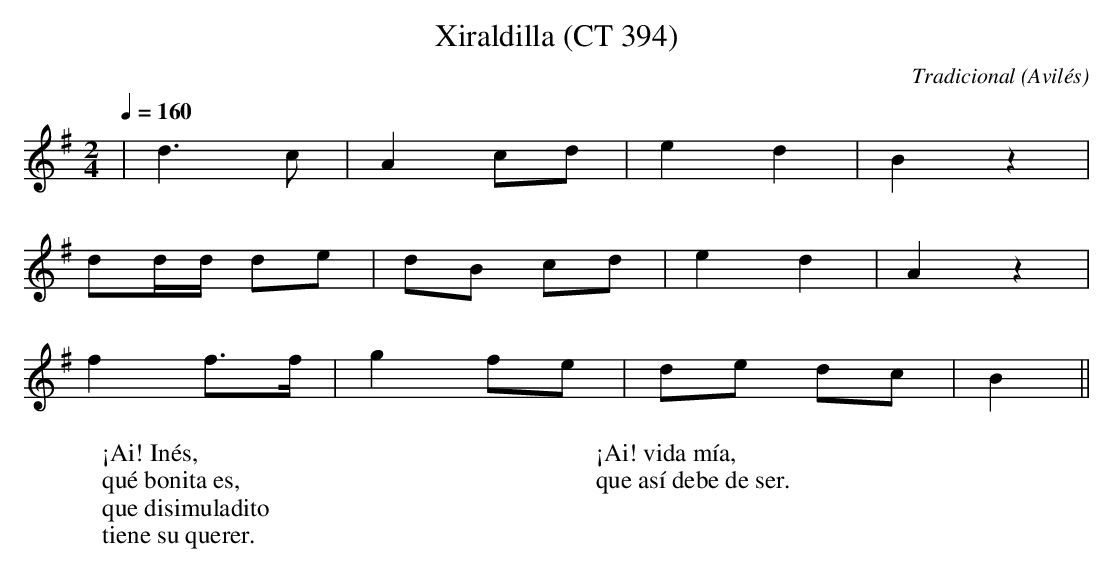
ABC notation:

X:1
T:Xiraldilla (CT 394)
C:Tradicional
O:Avilés
M:2/4
L:1/8
Q:1/4=160
W:¡Ai! Inés,
W:qué bonita es,
W:que disimuladito
W:tiene su querer.
W:
W:¡Ai! vida mía,
W:que así debe de ser.
K:G
|d3 c|A2 cd|e2 d2|B2 z2|
dd/d/ de|dB cd|e2 d2|A2 z2|
f2 f>f|g2 fe|de dc|B2 ||
